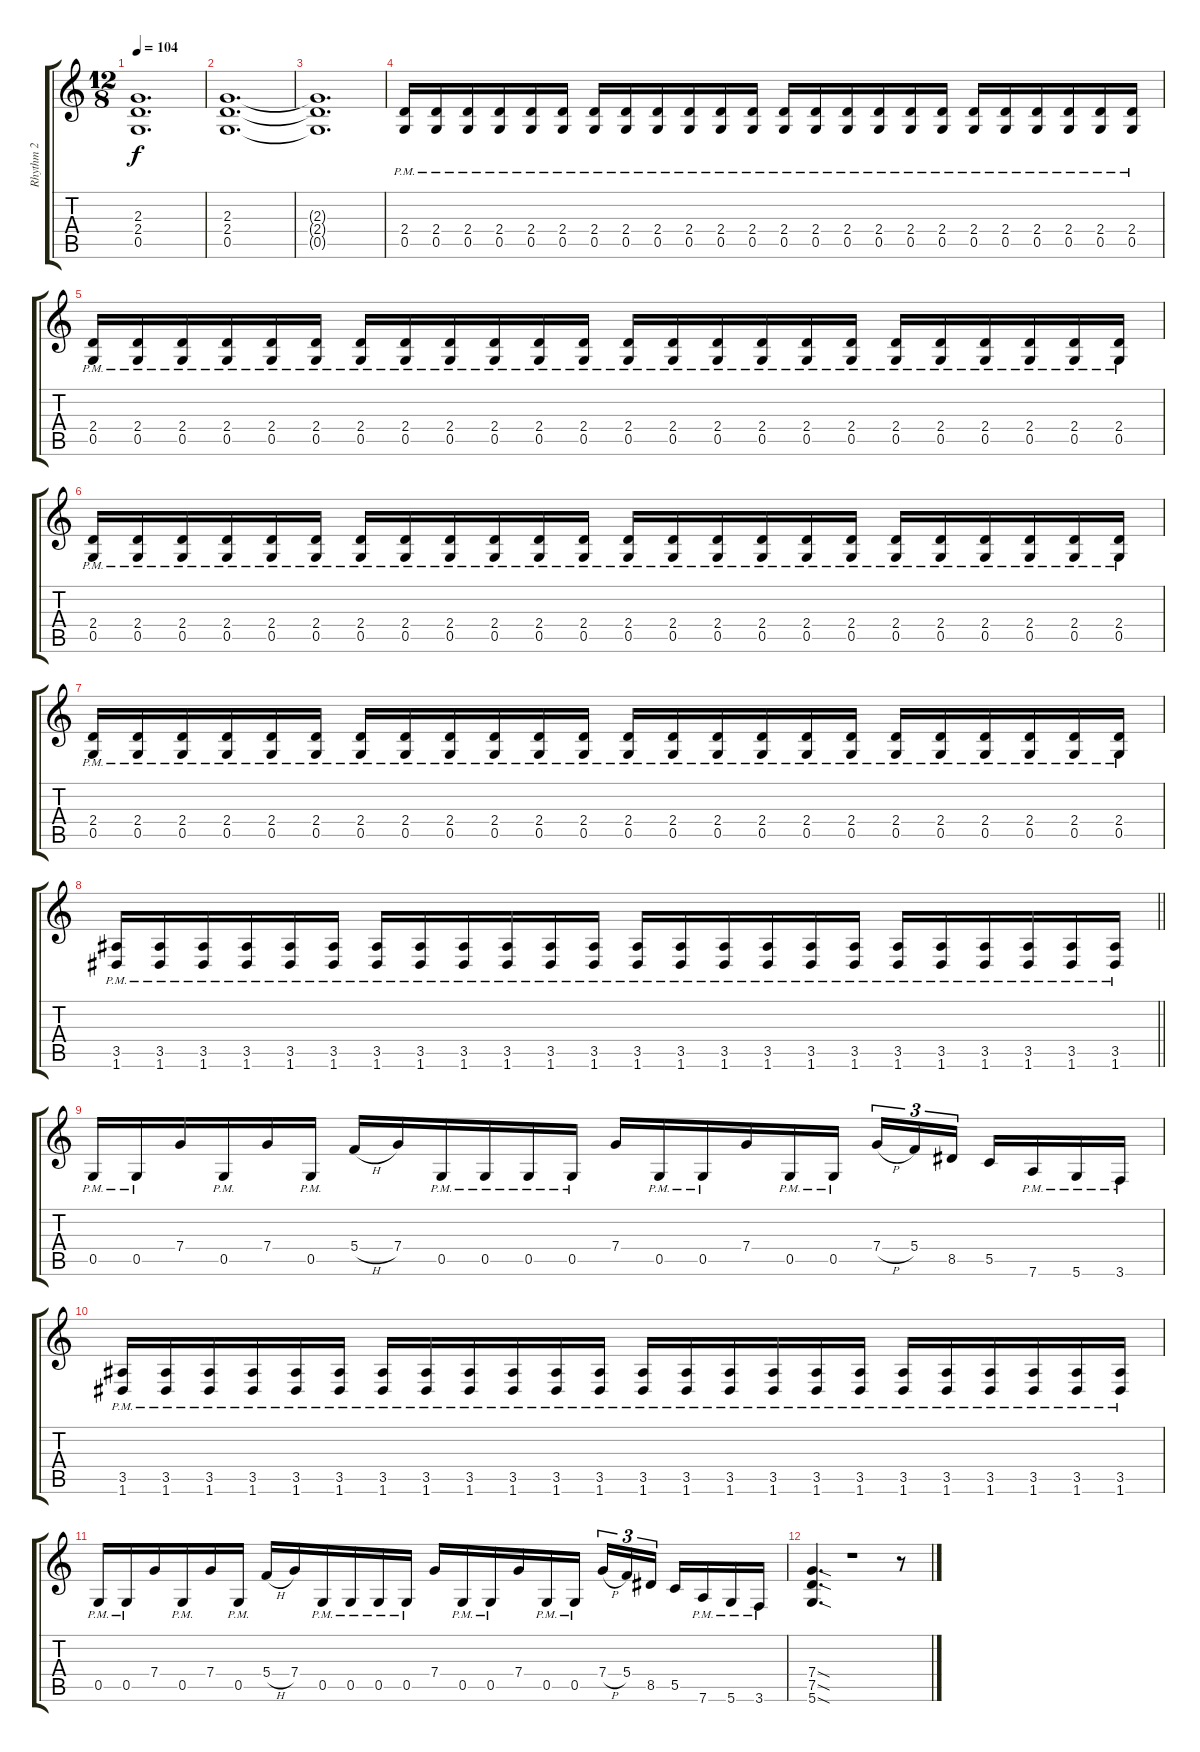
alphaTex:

\track ("Rhythm 2" "Rhythm 2") {instrument distortionguitar}
\staff {score tabs}
\tuning (D4 A3 F3 C3 G2 D2) {hide}
\ts (12 8)
\tempo 104
\clef g2
\ks c
(2.3{t} 2.4{t} 0.5{t}).1{d dy f} |
(2.3 2.4 0.5).1{d} |
(2.3{t} 2.4{t} 0.5{t}).1{d} |
(2.4{pm} 0.5{pm}).16 (2.4{pm} 0.5{pm}).16 (2.4{pm} 0.5{pm}).16 (2.4{pm} 0.5{pm}).16 (2.4{pm} 0.5{pm}).16 (2.4{pm} 0.5{pm}).16 (2.4{pm} 0.5{pm}).16 (2.4{pm} 0.5{pm}).16 (2.4{pm} 0.5{pm}).16 (2.4{pm} 0.5{pm}).16 (2.4{pm} 0.5{pm}).16 (2.4{pm} 0.5{pm}).16 (2.4{pm} 0.5{pm}).16 (2.4{pm} 0.5{pm}).16 (2.4{pm} 0.5{pm}).16 (2.4{pm} 0.5{pm}).16 (2.4{pm} 0.5{pm}).16 (2.4{pm} 0.5{pm}).16 (2.4{pm} 0.5{pm}).16 (2.4{pm} 0.5{pm}).16 (2.4{pm} 0.5{pm}).16 (2.4{pm} 0.5{pm}).16 (2.4{pm} 0.5{pm}).16 (2.4{pm} 0.5{pm}).16 |
(2.4{pm} 0.5{pm}).16 (2.4{pm} 0.5{pm}).16 (2.4{pm} 0.5{pm}).16 (2.4{pm} 0.5{pm}).16 (2.4{pm} 0.5{pm}).16 (2.4{pm} 0.5{pm}).16 (2.4{pm} 0.5{pm}).16 (2.4{pm} 0.5{pm}).16 (2.4{pm} 0.5{pm}).16 (2.4{pm} 0.5{pm}).16 (2.4{pm} 0.5{pm}).16 (2.4{pm} 0.5{pm}).16 (2.4{pm} 0.5{pm}).16 (2.4{pm} 0.5{pm}).16 (2.4{pm} 0.5{pm}).16 (2.4{pm} 0.5{pm}).16 (2.4{pm} 0.5{pm}).16 (2.4{pm} 0.5{pm}).16 (2.4{pm} 0.5{pm}).16 (2.4{pm} 0.5{pm}).16 (2.4{pm} 0.5{pm}).16 (2.4{pm} 0.5{pm}).16 (2.4{pm} 0.5{pm}).16 (2.4{pm} 0.5{pm}).16 |
(2.4{pm} 0.5{pm}).16 (2.4{pm} 0.5{pm}).16 (2.4{pm} 0.5{pm}).16 (2.4{pm} 0.5{pm}).16 (2.4{pm} 0.5{pm}).16 (2.4{pm} 0.5{pm}).16 (2.4{pm} 0.5{pm}).16 (2.4{pm} 0.5{pm}).16 (2.4{pm} 0.5{pm}).16 (2.4{pm} 0.5{pm}).16 (2.4{pm} 0.5{pm}).16 (2.4{pm} 0.5{pm}).16 (2.4{pm} 0.5{pm}).16 (2.4{pm} 0.5{pm}).16 (2.4{pm} 0.5{pm}).16 (2.4{pm} 0.5{pm}).16 (2.4{pm} 0.5{pm}).16 (2.4{pm} 0.5{pm}).16 (2.4{pm} 0.5{pm}).16 (2.4{pm} 0.5{pm}).16 (2.4{pm} 0.5{pm}).16 (2.4{pm} 0.5{pm}).16 (2.4{pm} 0.5{pm}).16 (2.4{pm} 0.5{pm}).16 |
(2.4{pm} 0.5{pm}).16 (2.4{pm} 0.5{pm}).16 (2.4{pm} 0.5{pm}).16 (2.4{pm} 0.5{pm}).16 (2.4{pm} 0.5{pm}).16 (2.4{pm} 0.5{pm}).16 (2.4{pm} 0.5{pm}).16 (2.4{pm} 0.5{pm}).16 (2.4{pm} 0.5{pm}).16 (2.4{pm} 0.5{pm}).16 (2.4{pm} 0.5{pm}).16 (2.4{pm} 0.5{pm}).16 (2.4{pm} 0.5{pm}).16 (2.4{pm} 0.5{pm}).16 (2.4{pm} 0.5{pm}).16 (2.4{pm} 0.5{pm}).16 (2.4{pm} 0.5{pm}).16 (2.4{pm} 0.5{pm}).16 (2.4{pm} 0.5{pm}).16 (2.4{pm} 0.5{pm}).16 (2.4{pm} 0.5{pm}).16 (2.4{pm} 0.5{pm}).16 (2.4{pm} 0.5{pm}).16 (2.4{pm} 0.5{pm}).16 |
\barLineRight lightlight
(3.5{pm} 1.6{pm}).16 (3.5{pm} 1.6{pm}).16 (3.5{pm} 1.6{pm}).16 (3.5{pm} 1.6{pm}).16 (3.5{pm} 1.6{pm}).16 (3.5{pm} 1.6{pm}).16 (3.5{pm} 1.6{pm}).16 (3.5{pm} 1.6{pm}).16 (3.5{pm} 1.6{pm}).16 (3.5{pm} 1.6{pm}).16 (3.5{pm} 1.6{pm}).16 (3.5{pm} 1.6{pm}).16 (3.5{pm} 1.6{pm}).16 (3.5{pm} 1.6{pm}).16 (3.5{pm} 1.6{pm}).16 (3.5{pm} 1.6{pm}).16 (3.5{pm} 1.6{pm}).16 (3.5{pm} 1.6{pm}).16 (3.5{pm} 1.6{pm}).16 (3.5{pm} 1.6{pm}).16 (3.5{pm} 1.6{pm}).16 (3.5{pm} 1.6{pm}).16 (3.5{pm} 1.6{pm}).16 (3.5{pm} 1.6{pm}).16 |
0.5{pm}.16 0.5{pm}.16 7.4.16 0.5{pm}.16 7.4.16 0.5{pm}.16 5.4{h}.16 7.4.16 0.5{pm}.16 0.5{pm}.16 0.5{pm}.16 0.5{pm}.16 7.4.16 0.5{pm}.16 0.5{pm}.16 7.4.16 0.5{pm}.16 0.5{pm}.16 7.4{h}.16{tu (3 2)} 5.4.16{tu (3 2)} 8.5.16{tu (3 2) beam splitsecondary} 5.5.16 7.6{pm}.16 5.6{pm}.16 3.6{pm}.16 |
(3.5{pm} 1.6{pm}).16 (3.5{pm} 1.6{pm}).16 (3.5{pm} 1.6{pm}).16 (3.5{pm} 1.6{pm}).16 (3.5{pm} 1.6{pm}).16 (3.5{pm} 1.6{pm}).16 (3.5{pm} 1.6{pm}).16 (3.5{pm} 1.6{pm}).16 (3.5{pm} 1.6{pm}).16 (3.5{pm} 1.6{pm}).16 (3.5{pm} 1.6{pm}).16 (3.5{pm} 1.6{pm}).16 (3.5{pm} 1.6{pm}).16 (3.5{pm} 1.6{pm}).16 (3.5{pm} 1.6{pm}).16 (3.5{pm} 1.6{pm}).16 (3.5{pm} 1.6{pm}).16 (3.5{pm} 1.6{pm}).16 (3.5{pm} 1.6{pm}).16 (3.5{pm} 1.6{pm}).16 (3.5{pm} 1.6{pm}).16 (3.5{pm} 1.6{pm}).16 (3.5{pm} 1.6{pm}).16 (3.5{pm} 1.6{pm}).16 |
0.5{pm}.16 0.5{pm}.16 7.4.16 0.5{pm}.16 7.4.16 0.5{pm}.16 5.4{h}.16 7.4.16 0.5{pm}.16 0.5{pm}.16 0.5{pm}.16 0.5{pm}.16 7.4.16 0.5{pm}.16 0.5{pm}.16 7.4.16 0.5{pm}.16 0.5{pm}.16 7.4{h}.16{tu (3 2)} 5.4.16{tu (3 2)} 8.5.16{tu (3 2) beam splitsecondary} 5.5.16 7.6{pm}.16 5.6{pm}.16 3.6{pm}.16 |
(7.4{sod} 7.5{sod} 5.6{sod}).4{d} r.1 r.8
